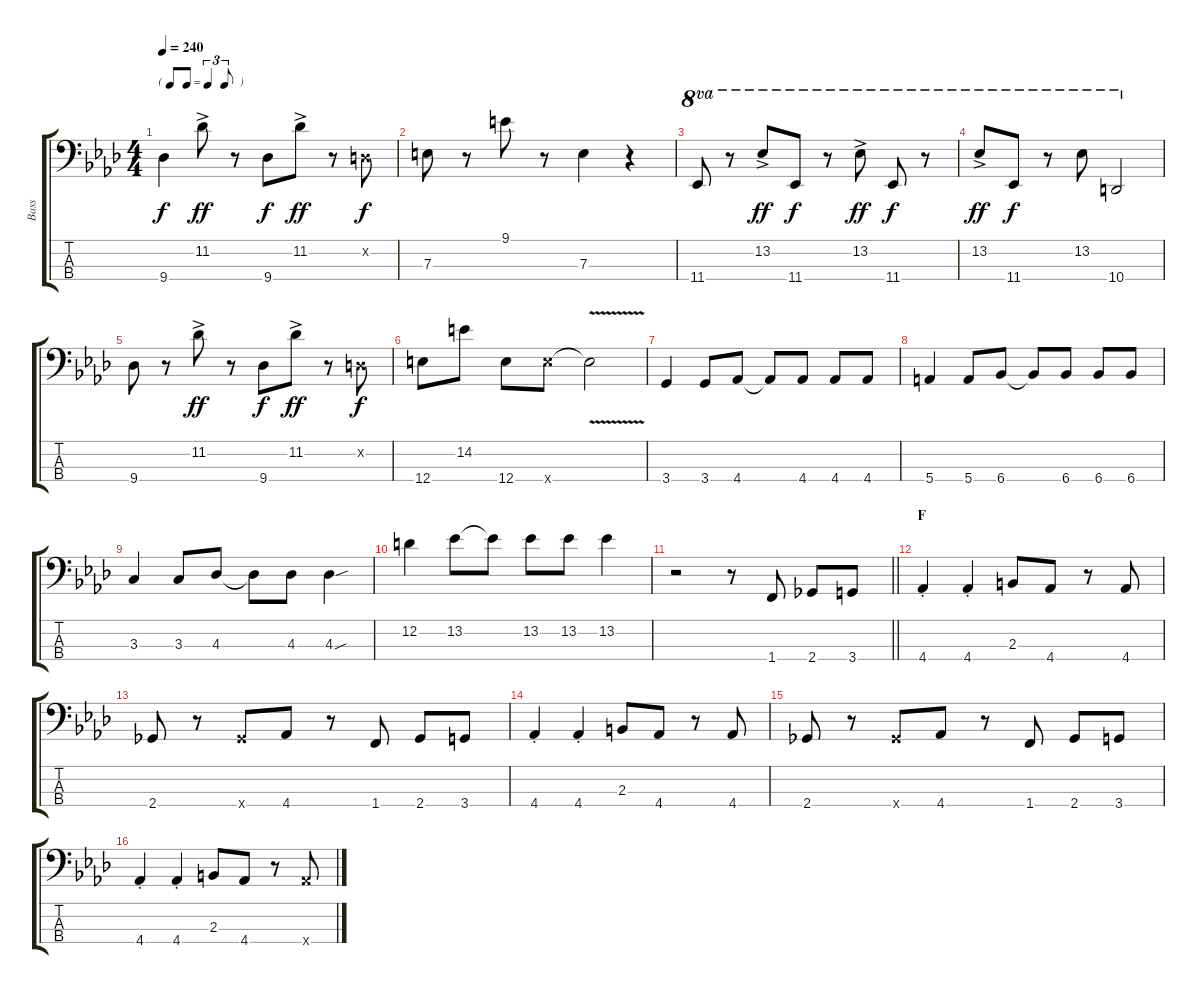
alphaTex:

\track ("Bass" "Bass") {instrument electricbassfinger}
\staff {score tabs}
\tuning (G2 D2 A1 E1) {hide}
\ts (4 4)
\tf triplet8th
\tempo 240
\clef f4
\ks ab
9.4.4{dy f} 11.2{ac}.8{dy ff} r.8 9.4.8{dy f} 11.2{ac}.8{dy ff} r.8 0.2{x}.8{dy f} |
7.3.8 r.8 9.1.8 r.8 7.3.4 r.4 |
11.4.8{ot 8va} r.8{ot 8va} 13.2{ac}.8{ot 8va dy ff} 11.4.8{ot 8va dy f} r.8{ot 8va} 13.2{ac}.8{ot 8va dy ff} 11.4.8{ot 8va dy f} r.8{ot 8va} |
13.2{ac}.8{ot 8va dy ff} 11.4.8{ot 8va dy f} r.8{ot 8va} 13.2.8{ot 8va} 10.4.2{ot 8va} |
9.4.8 r.8 11.2{ac}.8{dy ff} r.8 9.4.8{dy f} 11.2{ac}.8{dy ff} r.8 0.2{x}.8{dy f} |
12.4.8 14.2.8 12.4.8 12.4{x}.8 12.4{v t}.2 |
3.4.4 3.4.8 4.4.8 4.4{t}.8 4.4.8 4.4.8 4.4.8 |
5.4.4 5.4.8 6.4.8 6.4{t}.8 6.4.8 6.4.8 6.4.8 |
3.3.4 3.3.8 4.3.8 4.3{t}.8 4.3.8 4.3{sou}.4 |
12.2.4 13.2.8 13.2{t}.8 13.2.8 13.2.8 13.2.4 |
\barLineRight lightlight
r.2 r.8 1.4.8 2.4.8 3.4.8 |
\section ("" "F")
4.4{st}.4 4.4{st}.4 2.3.8 4.4.8 r.8 4.4.8 |
2.4.8 r.8 2.4{x}.8 4.4.8 r.8 1.4.8 2.4.8 3.4.8 |
4.4{st}.4 4.4{st}.4 2.3.8 4.4.8 r.8 4.4.8 |
2.4.8 r.8 2.4{x}.8 4.4.8 r.8 1.4.8 2.4.8 3.4.8 |
4.4{st}.4 4.4{st}.4 2.3.8 4.4.8 r.8 4.4{x}.8
